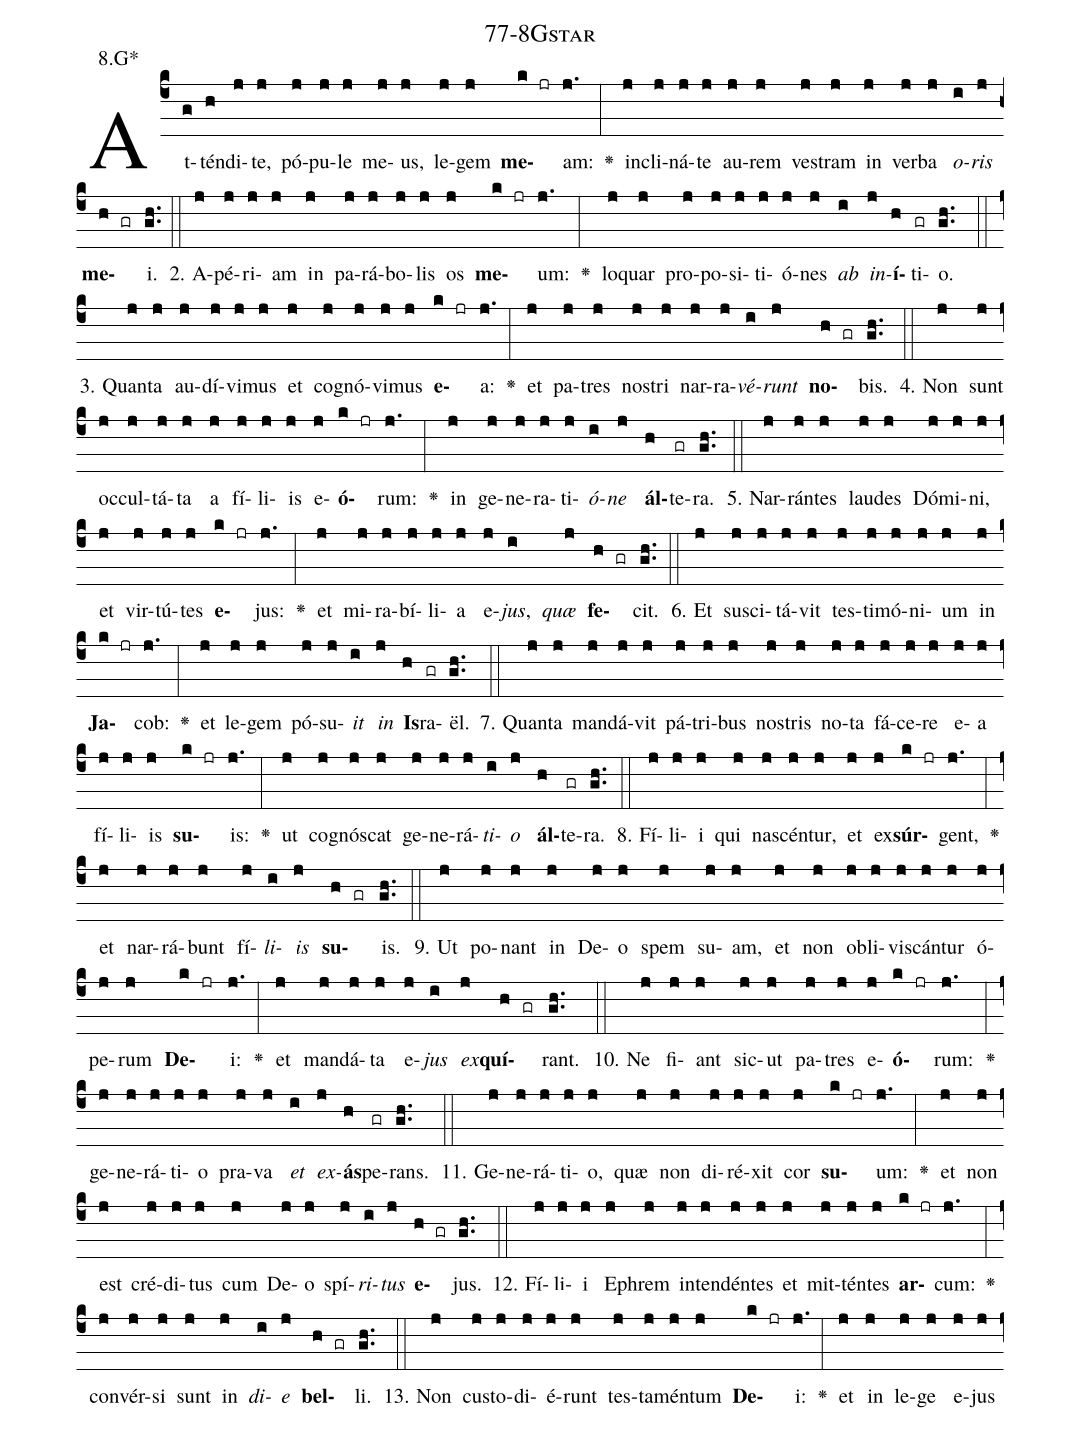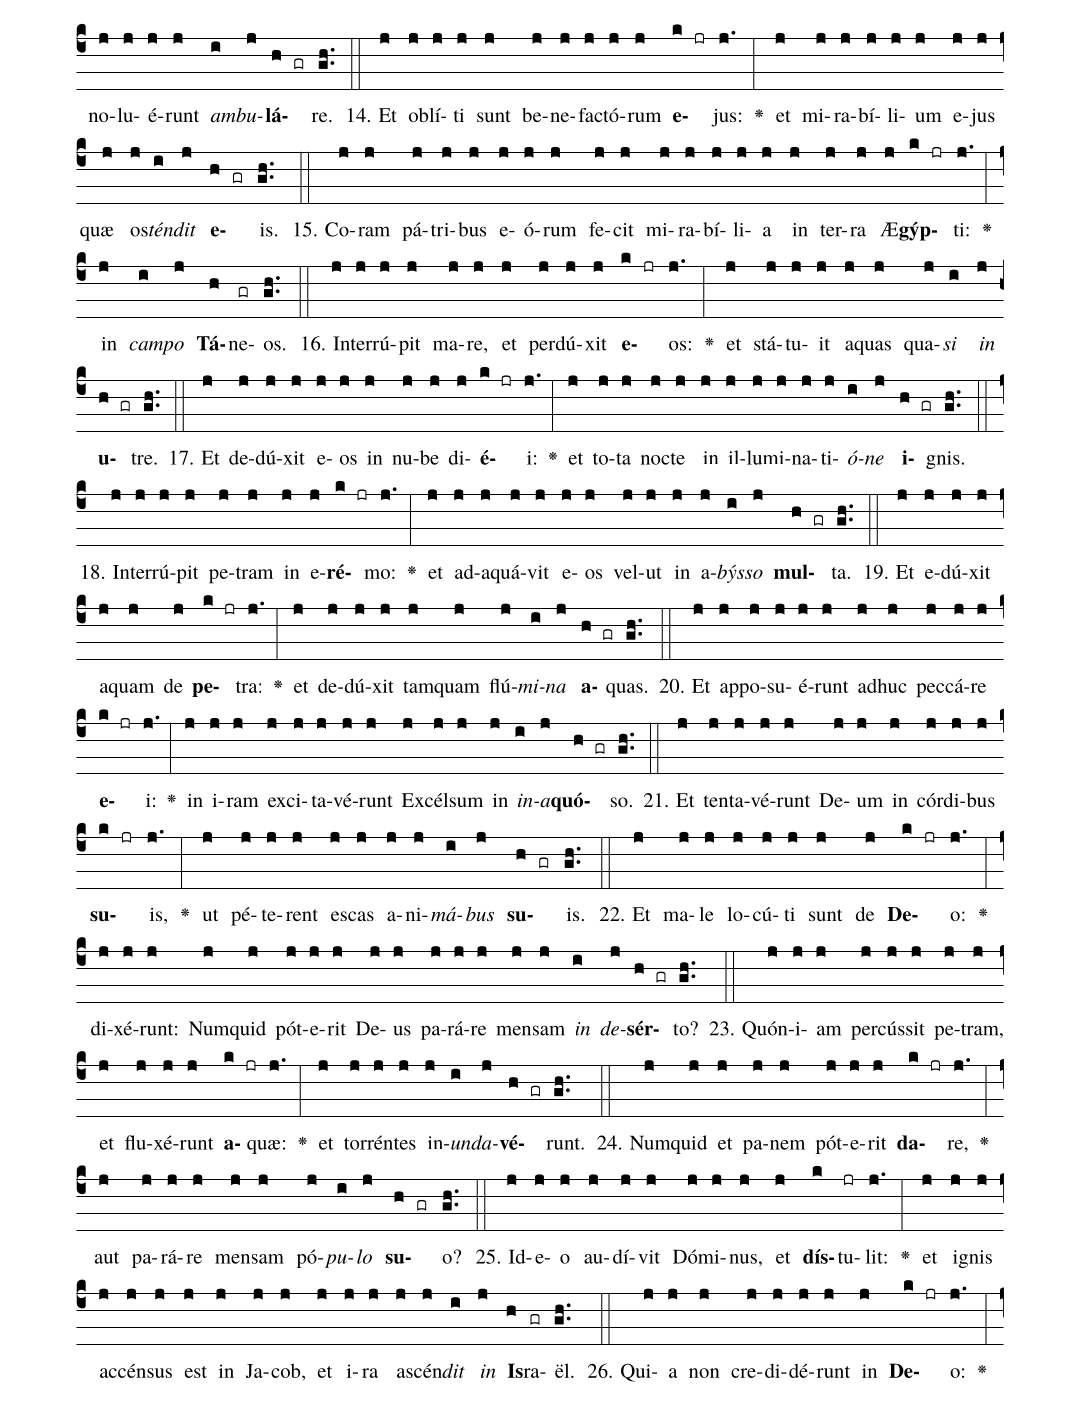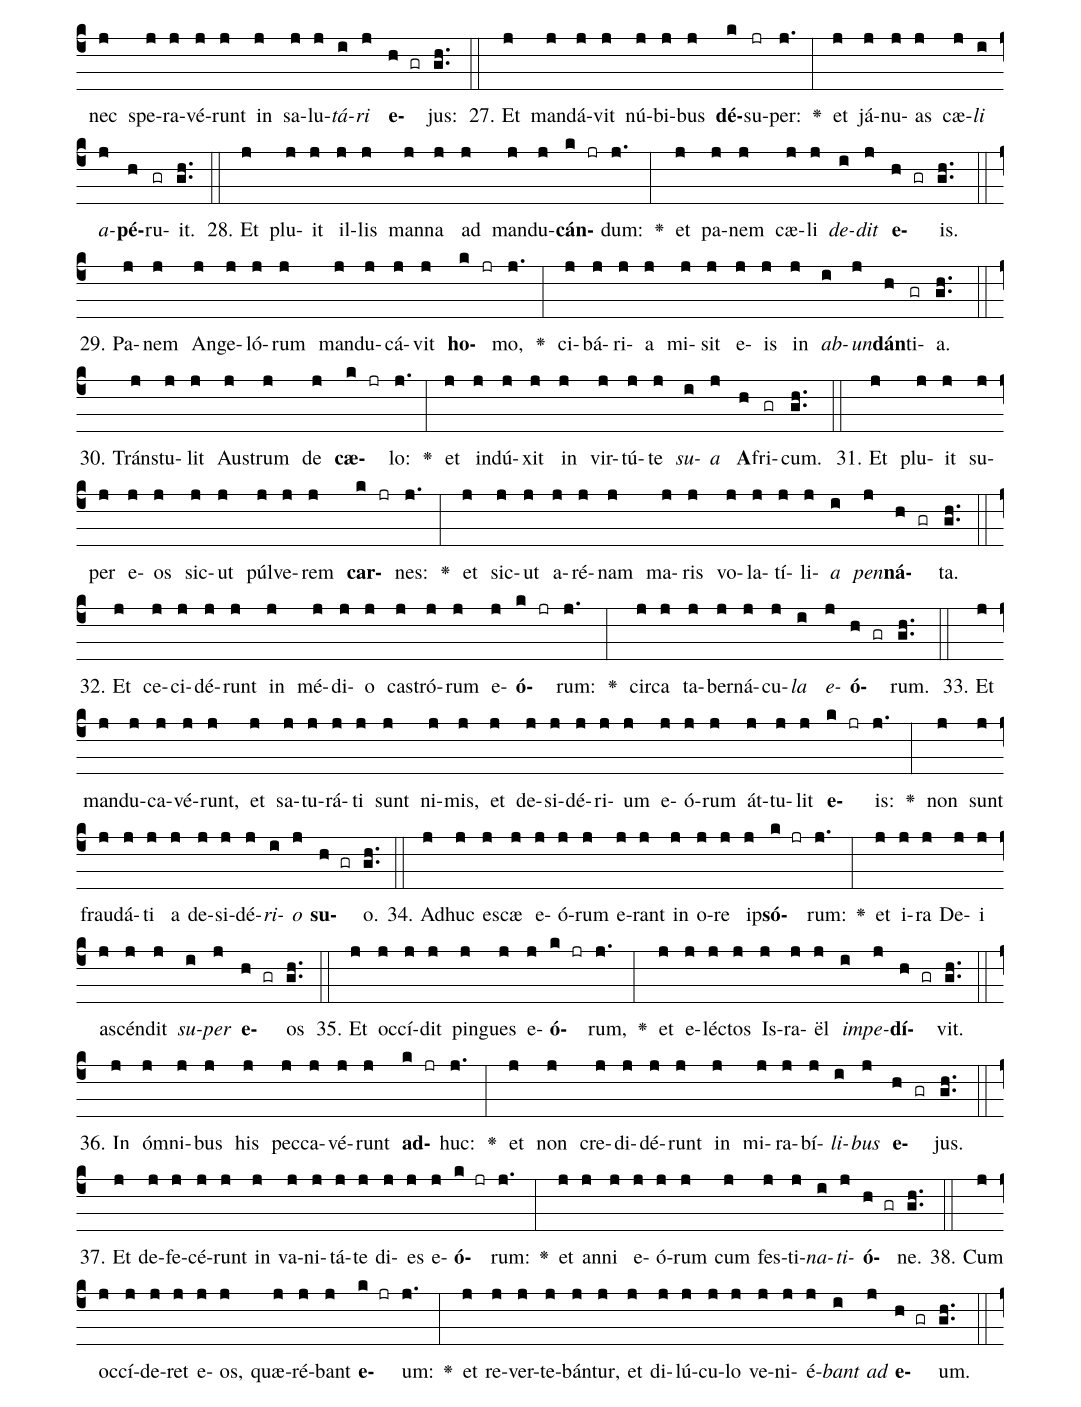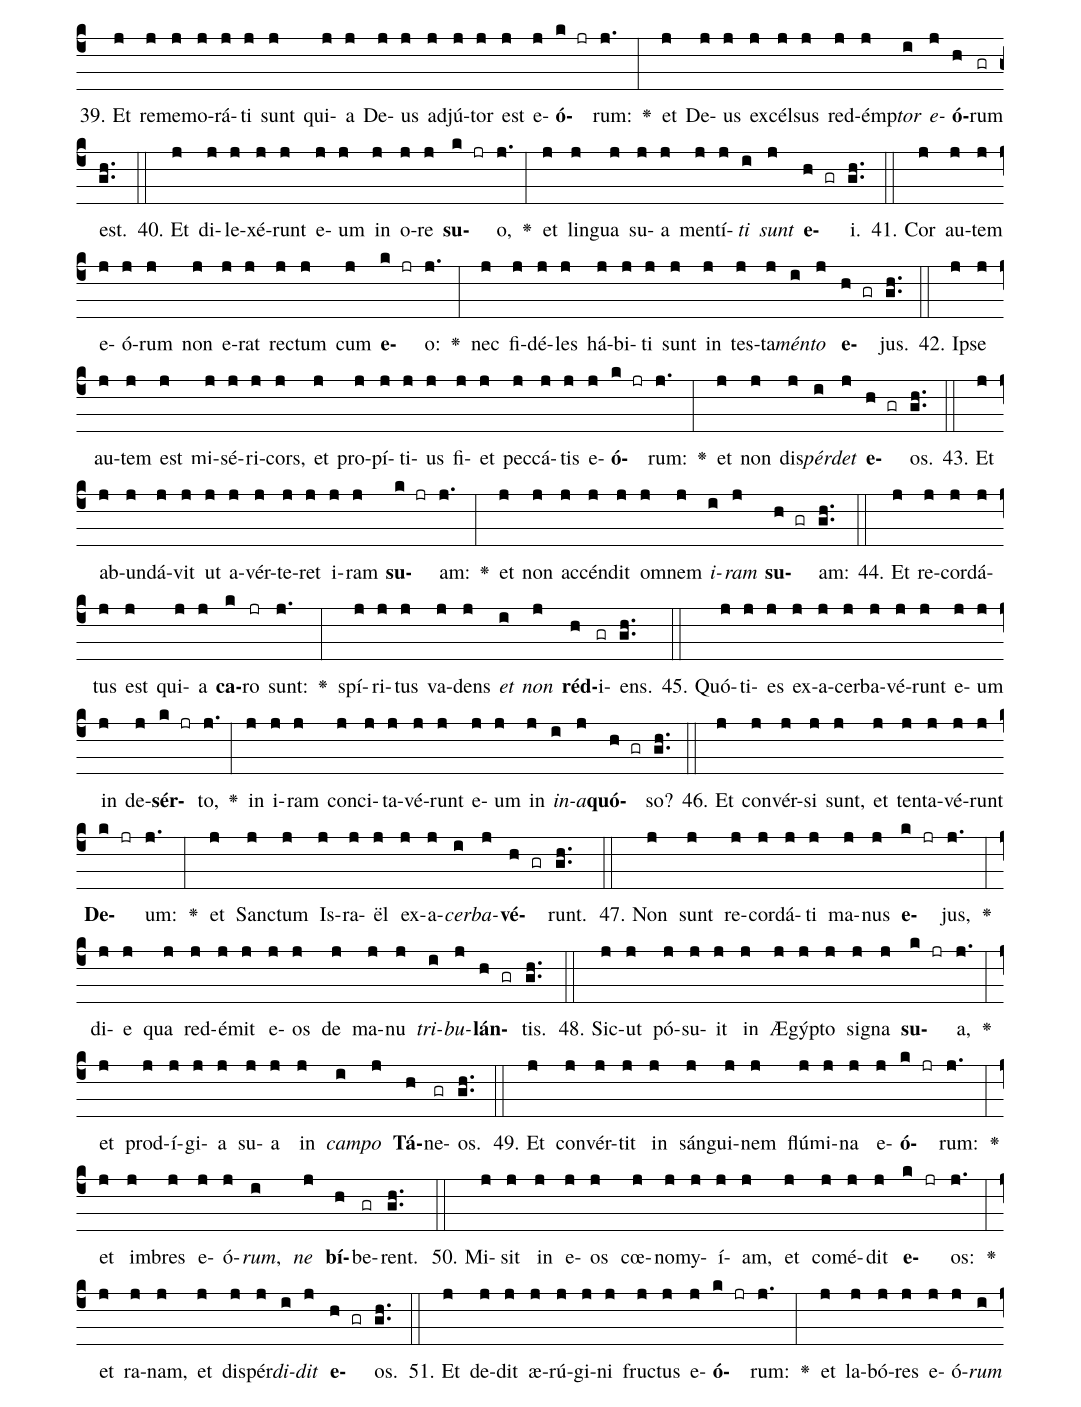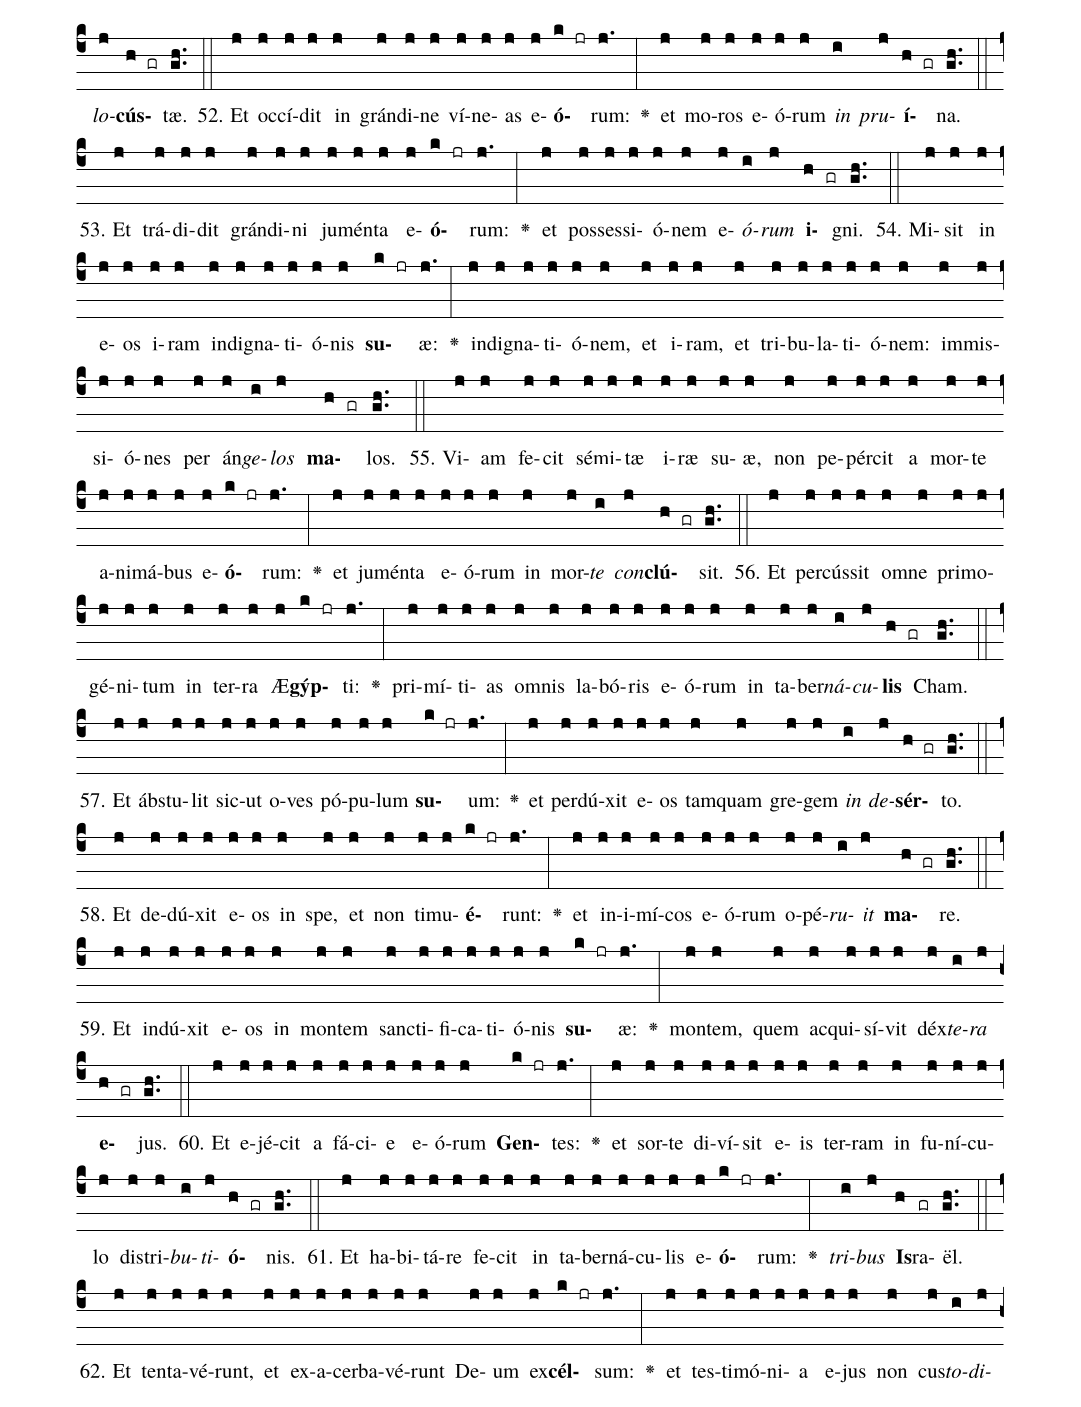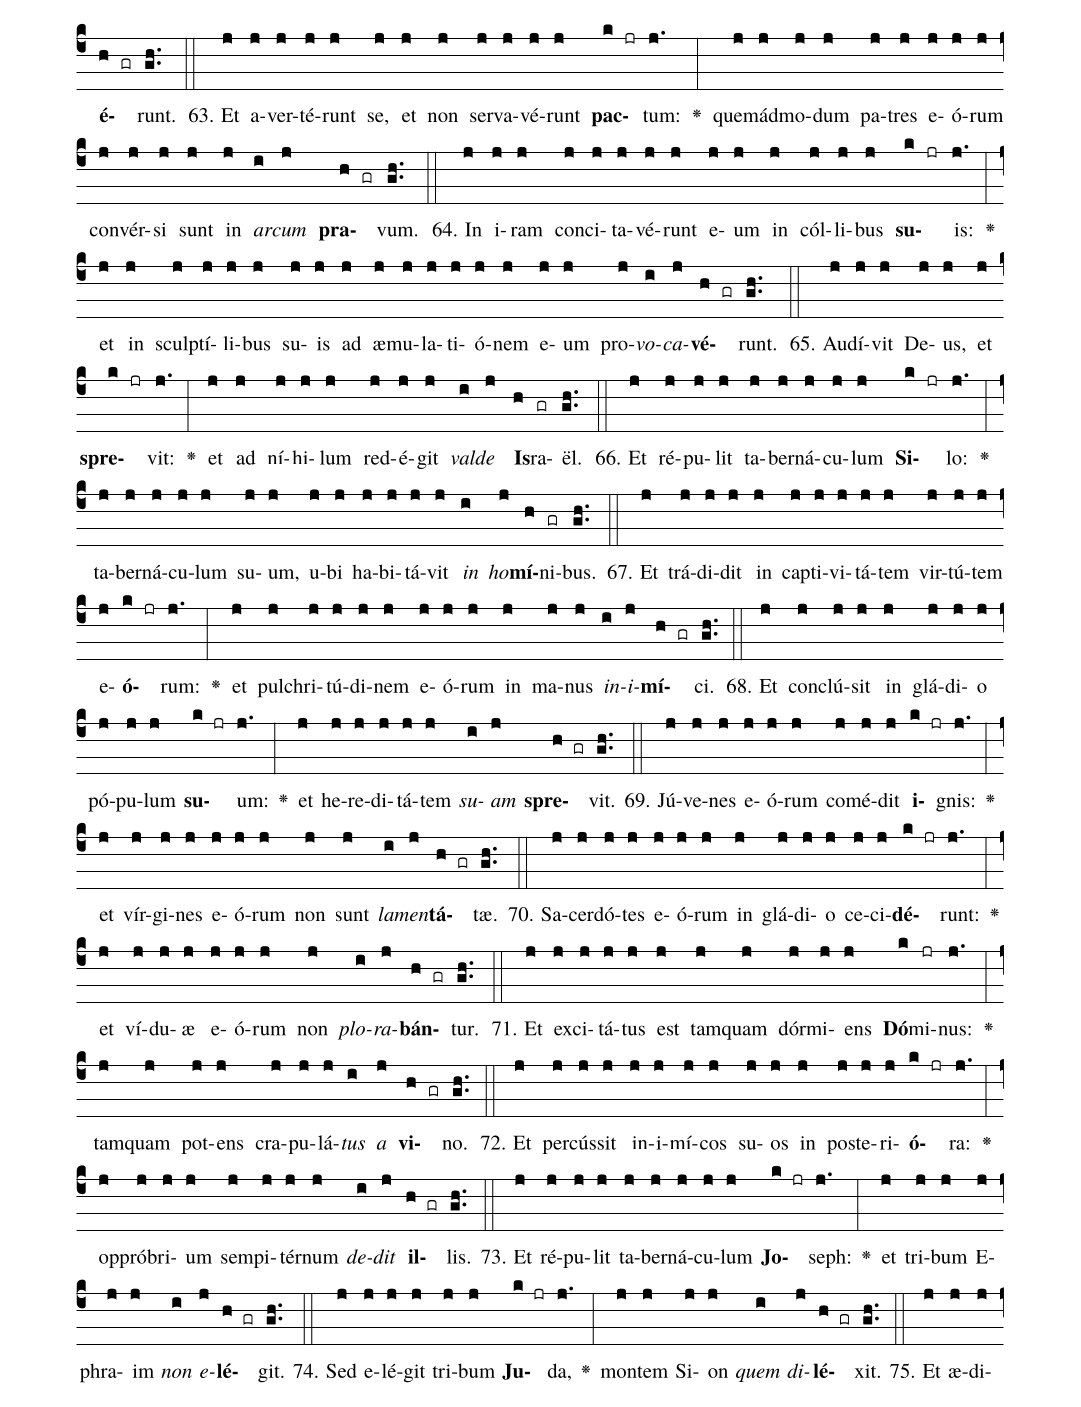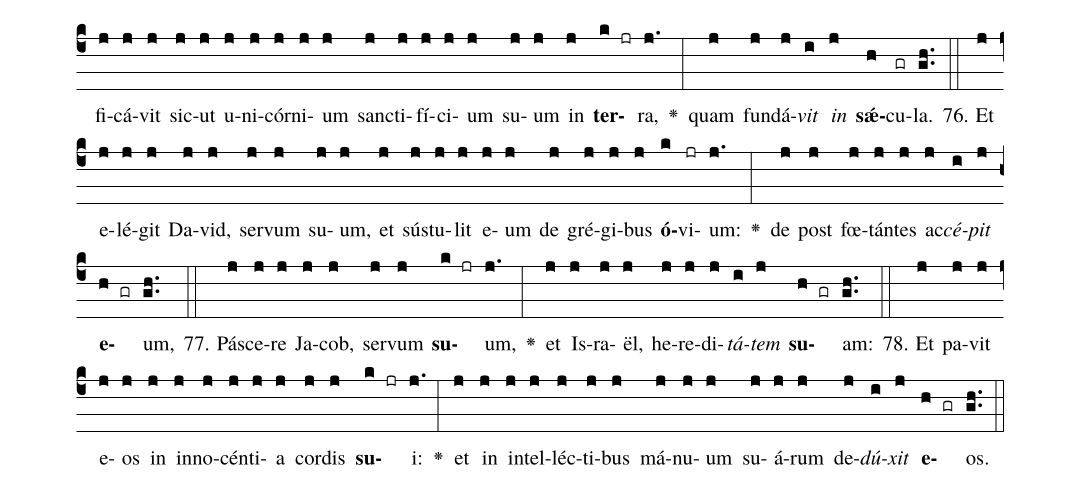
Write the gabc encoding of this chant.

name: 77-8Gstar;
annotation: 8.G*;
%%
(c4)At(g)tén(h)di(j)te,(j) pó(j)pu(j)le(j) me(j)us,(j) le(j)gem(j) <b>me</b>(k jr)am:(j.) <v>\greheightstar</v>(:) in(j)cli(j)ná(j)te(j) au(j)rem(j) ves(j)tram(j) in(j) ver(j)ba(j) <i>o</i>(i)<i>ris</i>(j) <b>me</b>(h gr)i.(gh..) (::)
2. A(j)pé(j)ri(j)am(j) in(j) pa(j)rá(j)bo(j)lis(j) os(j) <b>me</b>(k jr)um:(j.) <v>\greheightstar</v>(:) lo(j)quar(j) pro(j)po(j)si(j)ti(j)ó(j)nes(j) <i>ab</i>(i) <i>in</i>(j)<b>í</b>(h)ti(gr)o.(gh..) (::)
3. Quan(j)ta(j) au(j)dí(j)vi(j)mus(j) et(j) co(j)gnó(j)vi(j)mus(j) <b>e</b>(k jr)a:(j.) <v>\greheightstar</v>(:) et(j) pa(j)tres(j) nos(j)tri(j) nar(j)ra(j)<i>vé</i>(i)<i>runt</i>(j) <b>no</b>(h gr)bis.(gh..) (::)
4. Non(j) sunt(j) oc(j)cul(j)tá(j)ta(j) a(j) fí(j)li(j)is(j) e(j)<b>ó</b>(k jr)rum:(j.) <v>\greheightstar</v>(:) in(j) ge(j)ne(j)ra(j)ti(j)<i>ó</i>(i)<i>ne</i>(j) <b>ál</b>(h)te(gr)ra.(gh..) (::)
5. Nar(j)rán(j)tes(j) lau(j)des(j) Dó(j)mi(j)ni,(j) et(j) vir(j)tú(j)tes(j) <b>e</b>(k jr)jus:(j.) <v>\greheightstar</v>(:) et(j) mi(j)ra(j)bí(j)li(j)a(j) e(j)<i>jus</i>,(i) <i>quæ</i>(j) <b>fe</b>(h gr)cit.(gh..) (::)
6. Et(j) su(j)sci(j)tá(j)vit(j) tes(j)ti(j)mó(j)ni(j)um(j) in(j) <b>Ja</b>(k jr)cob:(j.) <v>\greheightstar</v>(:) et(j) le(j)gem(j) pó(j)su(j)<i>it</i>(i) <i>in</i>(j) <b>Is</b>(h)ra(gr)ël.(gh..) (::)
7. Quan(j)ta(j) man(j)dá(j)vit(j) pá(j)tri(j)bus(j) nos(j)tris(j) no(j)ta(j) fá(j)ce(j)re(j) e(j)a(j) fí(j)li(j)is(j) <b>su</b>(k jr)is:(j.) <v>\greheightstar</v>(:) ut(j) co(j)gnós(j)cat(j) ge(j)ne(j)rá(j)<i>ti</i>(i)<i>o</i>(j) <b>ál</b>(h)te(gr)ra.(gh..) (::)
8. Fí(j)li(j)i(j) qui(j) na(j)scén(j)tur,(j) et(j) ex(j)<b>súr</b>(k jr)gent,(j.) <v>\greheightstar</v>(:) et(j) nar(j)rá(j)bunt(j) fí(j)<i>li</i>(i)<i>is</i>(j) <b>su</b>(h gr)is.(gh..) (::)
9. Ut(j) po(j)nant(j) in(j) De(j)o(j) spem(j) su(j)am,(j) et(j) non(j) ob(j)li(j)vis(j)cán(j)tur(j) ó(j)pe(j)rum(j) <b>De</b>(k jr)i:(j.) <v>\greheightstar</v>(:) et(j) man(j)dá(j)ta(j) e(j)<i>jus</i>(i) <i>ex</i>(j)<b>quí</b>(h gr)rant.(gh..) (::)
10. Ne(j) fi(j)ant(j) sic(j)ut(j) pa(j)tres(j) e(j)<b>ó</b>(k jr)rum:(j.) <v>\greheightstar</v>(:) ge(j)ne(j)rá(j)ti(j)o(j) pra(j)va(j) <i>et</i>(i) <i>ex</i>(j)<b>ás</b>(h)pe(gr)rans.(gh..) (::)
11. Ge(j)ne(j)rá(j)ti(j)o,(j) quæ(j) non(j) di(j)ré(j)xit(j) cor(j) <b>su</b>(k jr)um:(j.) <v>\greheightstar</v>(:) et(j) non(j) est(j) cré(j)di(j)tus(j) cum(j) De(j)o(j) spí(j)<i>ri</i>(i)<i>tus</i>(j) <b>e</b>(h gr)jus.(gh..) (::)
12. Fí(j)li(j)i(j) E(j)phrem(j) in(j)ten(j)dén(j)tes(j) et(j) mit(j)tén(j)tes(j) <b>ar</b>(k jr)cum:(j.) <v>\greheightstar</v>(:) con(j)vér(j)si(j) sunt(j) in(j) <i>di</i>(i)<i>e</i>(j) <b>bel</b>(h gr)li.(gh..) (::)
13. Non(j) cus(j)to(j)di(j)é(j)runt(j) tes(j)ta(j)mén(j)tum(j) <b>De</b>(k jr)i:(j.) <v>\greheightstar</v>(:) et(j) in(j) le(j)ge(j) e(j)jus(j) no(j)lu(j)é(j)runt(j) <i>am</i>(i)<i>bu</i>(j)<b>lá</b>(h gr)re.(gh..) (::)
14. Et(j) ob(j)lí(j)ti(j) sunt(j) be(j)ne(j)fac(j)tó(j)rum(j) <b>e</b>(k jr)jus:(j.) <v>\greheightstar</v>(:) et(j) mi(j)ra(j)bí(j)li(j)um(j) e(j)jus(j) quæ(j) os(j)<i>tén</i>(i)<i>dit</i>(j) <b>e</b>(h gr)is.(gh..) (::)
15. Co(j)ram(j) pá(j)tri(j)bus(j) e(j)ó(j)rum(j) fe(j)cit(j) mi(j)ra(j)bí(j)li(j)a(j) in(j) ter(j)ra(j) Æ(j)<b>gýp</b>(k jr)ti:(j.) <v>\greheightstar</v>(:) in(j) <i>cam</i>(i)<i>po</i>(j) <b>Tá</b>(h)ne(gr)os.(gh..) (::)
16. In(j)ter(j)rú(j)pit(j) ma(j)re,(j) et(j) per(j)dú(j)xit(j) <b>e</b>(k jr)os:(j.) <v>\greheightstar</v>(:) et(j) stá(j)tu(j)it(j) a(j)quas(j) qua(j)<i>si</i>(i) <i>in</i>(j) <b>u</b>(h gr)tre.(gh..) (::)
17. Et(j) de(j)dú(j)xit(j) e(j)os(j) in(j) nu(j)be(j) di(j)<b>é</b>(k jr)i:(j.) <v>\greheightstar</v>(:) et(j) to(j)ta(j) noc(j)te(j) in(j) il(j)lu(j)mi(j)na(j)ti(j)<i>ó</i>(i)<i>ne</i>(j) <b>i</b>(h gr)gnis.(gh..) (::)
18. In(j)ter(j)rú(j)pit(j) pe(j)tram(j) in(j) e(j)<b>ré</b>(k jr)mo:(j.) <v>\greheightstar</v>(:) et(j) ad(j)a(j)quá(j)vit(j) e(j)os(j) vel(j)ut(j) in(j) a(j)<i>býs</i>(i)<i>so</i>(j) <b>mul</b>(h gr)ta.(gh..) (::)
19. Et(j) e(j)dú(j)xit(j) a(j)quam(j) de(j) <b>pe</b>(k jr)tra:(j.) <v>\greheightstar</v>(:) et(j) de(j)dú(j)xit(j) tam(j)quam(j) flú(j)<i>mi</i>(i)<i>na</i>(j) <b>a</b>(h gr)quas.(gh..) (::)
20. Et(j) ap(j)po(j)su(j)é(j)runt(j) ad(j)huc(j) pec(j)cá(j)re(j) <b>e</b>(k jr)i:(j.) <v>\greheightstar</v>(:) in(j) i(j)ram(j) ex(j)ci(j)ta(j)vé(j)runt(j) Ex(j)cél(j)sum(j) in(j) <i>in</i>(i)<i>a</i>(j)<b>quó</b>(h gr)so.(gh..) (::)
21. Et(j) ten(j)ta(j)vé(j)runt(j) De(j)um(j) in(j) cór(j)di(j)bus(j) <b>su</b>(k jr)is,(j.) <v>\greheightstar</v>(:) ut(j) pé(j)te(j)rent(j) es(j)cas(j) a(j)ni(j)<i>má</i>(i)<i>bus</i>(j) <b>su</b>(h gr)is.(gh..) (::)
22. Et(j) ma(j)le(j) lo(j)cú(j)ti(j) sunt(j) de(j) <b>De</b>(k jr)o:(j.) <v>\greheightstar</v>(:) di(j)xé(j)runt:(j) Num(j)quid(j) pót(j)e(j)rit(j) De(j)us(j) pa(j)rá(j)re(j) men(j)sam(j) <i>in</i>(i) <i>de</i>(j)<b>sér</b>(h gr)to?(gh..) (::)
23. Quón(j)i(j)am(j) per(j)cús(j)sit(j) pe(j)tram,(j) et(j) flu(j)xé(j)runt(j) <b>a</b>(k jr)quæ:(j.) <v>\greheightstar</v>(:) et(j) tor(j)rén(j)tes(j) in(j)<i>un</i>(i)<i>da</i>(j)<b>vé</b>(h gr)runt.(gh..) (::)
24. Num(j)quid(j) et(j) pa(j)nem(j) pót(j)e(j)rit(j) <b>da</b>(k jr)re,(j.) <v>\greheightstar</v>(:) aut(j) pa(j)rá(j)re(j) men(j)sam(j) pó(j)<i>pu</i>(i)<i>lo</i>(j) <b>su</b>(h gr)o?(gh..) (::)
25. Id(j)e(j)o(j) au(j)dí(j)vit(j) Dó(j)mi(j)nus,(j) et(j) <b>dís</b>(k)tu(jr)lit:(j.) <v>\greheightstar</v>(:) et(j) i(j)gnis(j) ac(j)cén(j)sus(j) est(j) in(j) Ja(j)cob,(j) et(j) i(j)ra(j) a(j)scén(j)<i>dit</i>(i) <i>in</i>(j) <b>Is</b>(h)ra(gr)ël.(gh..) (::)
26. Qui(j)a(j) non(j) cre(j)di(j)dé(j)runt(j) in(j) <b>De</b>(k jr)o:(j.) <v>\greheightstar</v>(:) nec(j) spe(j)ra(j)vé(j)runt(j) in(j) sa(j)lu(j)<i>tá</i>(i)<i>ri</i>(j) <b>e</b>(h gr)jus:(gh..) (::)
27. Et(j) man(j)dá(j)vit(j) nú(j)bi(j)bus(j) <b>dé</b>(k)su(jr)per:(j.) <v>\greheightstar</v>(:) et(j) já(j)nu(j)as(j) cæ(j)<i>li</i>(i) <i>a</i>(j)<b>pé</b>(h)ru(gr)it.(gh..) (::)
28. Et(j) plu(j)it(j) il(j)lis(j) man(j)na(j) ad(j) man(j)du(j)<b>cán</b>(k jr)dum:(j.) <v>\greheightstar</v>(:) et(j) pa(j)nem(j) cæ(j)li(j) <i>de</i>(i)<i>dit</i>(j) <b>e</b>(h gr)is.(gh..) (::)
29. Pa(j)nem(j) An(j)ge(j)ló(j)rum(j) man(j)du(j)cá(j)vit(j) <b>ho</b>(k jr)mo,(j.) <v>\greheightstar</v>(:) ci(j)bá(j)ri(j)a(j) mi(j)sit(j) e(j)is(j) in(j) <i>ab</i>(i)<i>un</i>(j)<b>dán</b>(h)ti(gr)a.(gh..) (::)
30. Tráns(j)tu(j)lit(j) Aus(j)trum(j) de(j) <b>cæ</b>(k jr)lo:(j.) <v>\greheightstar</v>(:) et(j) in(j)dú(j)xit(j) in(j) vir(j)tú(j)te(j) <i>su</i>(i)<i>a</i>(j) <b>A</b>(h)fri(gr)cum.(gh..) (::)
31. Et(j) plu(j)it(j) su(j)per(j) e(j)os(j) sic(j)ut(j) púl(j)ve(j)rem(j) <b>car</b>(k jr)nes:(j.) <v>\greheightstar</v>(:) et(j) sic(j)ut(j) a(j)ré(j)nam(j) ma(j)ris(j) vo(j)la(j)tí(j)li(j)<i>a</i>(i) <i>pen</i>(j)<b>ná</b>(h gr)ta.(gh..) (::)
32. Et(j) ce(j)ci(j)dé(j)runt(j) in(j) mé(j)di(j)o(j) cas(j)tró(j)rum(j) e(j)<b>ó</b>(k jr)rum:(j.) <v>\greheightstar</v>(:) cir(j)ca(j) ta(j)ber(j)ná(j)cu(j)<i>la</i>(i) <i>e</i>(j)<b>ó</b>(h gr)rum.(gh..) (::)
33. Et(j) man(j)du(j)ca(j)vé(j)runt,(j) et(j) sa(j)tu(j)rá(j)ti(j) sunt(j) ni(j)mis,(j) et(j) de(j)si(j)dé(j)ri(j)um(j) e(j)ó(j)rum(j) át(j)tu(j)lit(j) <b>e</b>(k jr)is:(j.) <v>\greheightstar</v>(:) non(j) sunt(j) frau(j)dá(j)ti(j) a(j) de(j)si(j)dé(j)<i>ri</i>(i)<i>o</i>(j) <b>su</b>(h gr)o.(gh..) (::)
34. Ad(j)huc(j) e(j)scæ(j) e(j)ó(j)rum(j) e(j)rant(j) in(j) o(j)re(j) ip(j)<b>só</b>(k jr)rum:(j.) <v>\greheightstar</v>(:) et(j) i(j)ra(j) De(j)i(j) a(j)scén(j)dit(j) <i>su</i>(i)<i>per</i>(j) <b>e</b>(h gr)os(gh..) (::)
35. Et(j) oc(j)cí(j)dit(j) pin(j)gues(j) e(j)<b>ó</b>(k jr)rum,(j.) <v>\greheightstar</v>(:) et(j) e(j)léc(j)tos(j) Is(j)ra(j)ël(j) <i>im</i>(i)<i>pe</i>(j)<b>dí</b>(h gr)vit.(gh..) (::)
36. In(j) óm(j)ni(j)bus(j) his(j) pec(j)ca(j)vé(j)runt(j) <b>ad</b>(k jr)huc:(j.) <v>\greheightstar</v>(:) et(j) non(j) cre(j)di(j)dé(j)runt(j) in(j) mi(j)ra(j)bí(j)<i>li</i>(i)<i>bus</i>(j) <b>e</b>(h gr)jus.(gh..) (::)
37. Et(j) de(j)fe(j)cé(j)runt(j) in(j) va(j)ni(j)tá(j)te(j) di(j)es(j) e(j)<b>ó</b>(k jr)rum:(j.) <v>\greheightstar</v>(:) et(j) an(j)ni(j) e(j)ó(j)rum(j) cum(j) fes(j)ti(j)<i>na</i>(i)<i>ti</i>(j)<b>ó</b>(h gr)ne.(gh..) (::)
38. Cum(j) oc(j)cí(j)de(j)ret(j) e(j)os,(j) quæ(j)ré(j)bant(j) <b>e</b>(k jr)um:(j.) <v>\greheightstar</v>(:) et(j) re(j)ver(j)te(j)bán(j)tur,(j) et(j) di(j)lú(j)cu(j)lo(j) ve(j)ni(j)é(j)<i>bant</i>(i) <i>ad</i>(j) <b>e</b>(h gr)um.(gh..) (::)
39. Et(j) re(j)me(j)mo(j)rá(j)ti(j) sunt(j) qui(j)a(j) De(j)us(j) ad(j)jú(j)tor(j) est(j) e(j)<b>ó</b>(k jr)rum:(j.) <v>\greheightstar</v>(:) et(j) De(j)us(j) ex(j)cél(j)sus(j) red(j)émp(j)<i>tor</i>(i) <i>e</i>(j)<b>ó</b>(h)rum(gr) est.(gh..) (::)
40. Et(j) di(j)le(j)xé(j)runt(j) e(j)um(j) in(j) o(j)re(j) <b>su</b>(k jr)o,(j.) <v>\greheightstar</v>(:) et(j) lin(j)gua(j) su(j)a(j) men(j)tí(j)<i>ti</i>(i) <i>sunt</i>(j) <b>e</b>(h gr)i.(gh..) (::)
41. Cor(j) au(j)tem(j) e(j)ó(j)rum(j) non(j) e(j)rat(j) rec(j)tum(j) cum(j) <b>e</b>(k jr)o:(j.) <v>\greheightstar</v>(:) nec(j) fi(j)dé(j)les(j) há(j)bi(j)ti(j) sunt(j) in(j) tes(j)ta(j)<i>mén</i>(i)<i>to</i>(j) <b>e</b>(h gr)jus.(gh..) (::)
42. Ip(j)se(j) au(j)tem(j) est(j) mi(j)sé(j)ri(j)cors,(j) et(j) pro(j)pí(j)ti(j)us(j) fi(j)et(j) pec(j)cá(j)tis(j) e(j)<b>ó</b>(k jr)rum:(j.) <v>\greheightstar</v>(:) et(j) non(j) dis(j)<i>pér</i>(i)<i>det</i>(j) <b>e</b>(h gr)os.(gh..) (::)
43. Et(j) ab(j)un(j)dá(j)vit(j) ut(j) a(j)vér(j)te(j)ret(j) i(j)ram(j) <b>su</b>(k jr)am:(j.) <v>\greheightstar</v>(:) et(j) non(j) ac(j)cén(j)dit(j) om(j)nem(j) <i>i</i>(i)<i>ram</i>(j) <b>su</b>(h gr)am:(gh..) (::)
44. Et(j) re(j)cor(j)dá(j)tus(j) est(j) qui(j)a(j) <b>ca</b>(k)ro(jr) sunt:(j.) <v>\greheightstar</v>(:) spí(j)ri(j)tus(j) va(j)dens(j) <i>et</i>(i) <i>non</i>(j) <b>réd</b>(h)i(gr)ens.(gh..) (::)
45. Quó(j)ti(j)es(j) ex(j)a(j)cer(j)ba(j)vé(j)runt(j) e(j)um(j) in(j) de(j)<b>sér</b>(k jr)to,(j.) <v>\greheightstar</v>(:) in(j) i(j)ram(j) con(j)ci(j)ta(j)vé(j)runt(j) e(j)um(j) in(j) <i>in</i>(i)<i>a</i>(j)<b>quó</b>(h gr)so?(gh..) (::)
46. Et(j) con(j)vér(j)si(j) sunt,(j) et(j) ten(j)ta(j)vé(j)runt(j) <b>De</b>(k jr)um:(j.) <v>\greheightstar</v>(:) et(j) Sanc(j)tum(j) Is(j)ra(j)ël(j) ex(j)a(j)<i>cer</i>(i)<i>ba</i>(j)<b>vé</b>(h gr)runt.(gh..) (::)
47. Non(j) sunt(j) re(j)cor(j)dá(j)ti(j) ma(j)nus(j) <b>e</b>(k jr)jus,(j.) <v>\greheightstar</v>(:) di(j)e(j) qua(j) red(j)é(j)mit(j) e(j)os(j) de(j) ma(j)nu(j) <i>tri</i>(i)<i>bu</i>(j)<b>lán</b>(h gr)tis.(gh..) (::)
48. Sic(j)ut(j) pó(j)su(j)it(j) in(j) Æ(j)gýp(j)to(j) si(j)gna(j) <b>su</b>(k jr)a,(j.) <v>\greheightstar</v>(:) et(j) prod(j)í(j)gi(j)a(j) su(j)a(j) in(j) <i>cam</i>(i)<i>po</i>(j) <b>Tá</b>(h)ne(gr)os.(gh..) (::)
49. Et(j) con(j)vér(j)tit(j) in(j) sán(j)gui(j)nem(j) flú(j)mi(j)na(j) e(j)<b>ó</b>(k jr)rum:(j.) <v>\greheightstar</v>(:) et(j) im(j)bres(j) e(j)ó(j)<i>rum</i>,(i) <i>ne</i>(j) <b>bí</b>(h)be(gr)rent.(gh..) (::)
50. Mi(j)sit(j) in(j) e(j)os(j) cœ(j)no(j)my(j)í(j)am,(j) et(j) com(j)é(j)dit(j) <b>e</b>(k jr)os:(j.) <v>\greheightstar</v>(:) et(j) ra(j)nam,(j) et(j) dis(j)pér(j)<i>di</i>(i)<i>dit</i>(j) <b>e</b>(h gr)os.(gh..) (::)
51. Et(j) de(j)dit(j) æ(j)rú(j)gi(j)ni(j) fruc(j)tus(j) e(j)<b>ó</b>(k jr)rum:(j.) <v>\greheightstar</v>(:) et(j) la(j)bó(j)res(j) e(j)ó(j)<i>rum</i>(i) <i>lo</i>(j)<b>cús</b>(h gr)tæ.(gh..) (::)
52. Et(j) oc(j)cí(j)dit(j) in(j) grán(j)di(j)ne(j) ví(j)ne(j)as(j) e(j)<b>ó</b>(k jr)rum:(j.) <v>\greheightstar</v>(:) et(j) mo(j)ros(j) e(j)ó(j)rum(j) <i>in</i>(i) <i>pru</i>(j)<b>í</b>(h gr)na.(gh..) (::)
53. Et(j) trá(j)di(j)dit(j) grán(j)di(j)ni(j) ju(j)mén(j)ta(j) e(j)<b>ó</b>(k jr)rum:(j.) <v>\greheightstar</v>(:) et(j) pos(j)ses(j)si(j)ó(j)nem(j) e(j)<i>ó</i>(i)<i>rum</i>(j) <b>i</b>(h gr)gni.(gh..) (::)
54. Mi(j)sit(j) in(j) e(j)os(j) i(j)ram(j) in(j)di(j)gna(j)ti(j)ó(j)nis(j) <b>su</b>(k jr)æ:(j.) <v>\greheightstar</v>(:) in(j)di(j)gna(j)ti(j)ó(j)nem,(j) et(j) i(j)ram,(j) et(j) tri(j)bu(j)la(j)ti(j)ó(j)nem:(j) im(j)mis(j)si(j)ó(j)nes(j) per(j) án(j)<i>ge</i>(i)<i>los</i>(j) <b>ma</b>(h gr)los.(gh..) (::)
55. Vi(j)am(j) fe(j)cit(j) sé(j)mi(j)tæ(j) i(j)ræ(j) su(j)æ,(j) non(j) pe(j)pér(j)cit(j) a(j) mor(j)te(j) a(j)ni(j)má(j)bus(j) e(j)<b>ó</b>(k jr)rum:(j.) <v>\greheightstar</v>(:) et(j) ju(j)mén(j)ta(j) e(j)ó(j)rum(j) in(j) mor(j)<i>te</i>(i) <i>con</i>(j)<b>clú</b>(h gr)sit.(gh..) (::)
56. Et(j) per(j)cús(j)sit(j) om(j)ne(j) pri(j)mo(j)gé(j)ni(j)tum(j) in(j) ter(j)ra(j) Æ(j)<b>gýp</b>(k jr)ti:(j.) <v>\greheightstar</v>(:) pri(j)mí(j)ti(j)as(j) om(j)nis(j) la(j)bó(j)ris(j) e(j)ó(j)rum(j) in(j) ta(j)ber(j)<i>ná</i>(i)<i>cu</i>(j)<b>lis</b>(h gr) Cham.(gh..) (::)
57. Et(j) ábs(j)tu(j)lit(j) sic(j)ut(j) o(j)ves(j) pó(j)pu(j)lum(j) <b>su</b>(k jr)um:(j.) <v>\greheightstar</v>(:) et(j) per(j)dú(j)xit(j) e(j)os(j) tam(j)quam(j) gre(j)gem(j) <i>in</i>(i) <i>de</i>(j)<b>sér</b>(h gr)to.(gh..) (::)
58. Et(j) de(j)dú(j)xit(j) e(j)os(j) in(j) spe,(j) et(j) non(j) ti(j)mu(j)<b>é</b>(k jr)runt:(j.) <v>\greheightstar</v>(:) et(j) in(j)i(j)mí(j)cos(j) e(j)ó(j)rum(j) o(j)pé(j)<i>ru</i>(i)<i>it</i>(j) <b>ma</b>(h gr)re.(gh..) (::)
59. Et(j) in(j)dú(j)xit(j) e(j)os(j) in(j) mon(j)tem(j) sanc(j)ti(j)fi(j)ca(j)ti(j)ó(j)nis(j) <b>su</b>(k jr)æ:(j.) <v>\greheightstar</v>(:) mon(j)tem,(j) quem(j) ac(j)qui(j)sí(j)vit(j) déx(j)<i>te</i>(i)<i>ra</i>(j) <b>e</b>(h gr)jus.(gh..) (::)
60. Et(j) e(j)jé(j)cit(j) a(j) fá(j)ci(j)e(j) e(j)ó(j)rum(j) <b>Gen</b>(k jr)tes:(j.) <v>\greheightstar</v>(:) et(j) sor(j)te(j) di(j)ví(j)sit(j) e(j)is(j) ter(j)ram(j) in(j) fu(j)ní(j)cu(j)lo(j) dis(j)tri(j)<i>bu</i>(i)<i>ti</i>(j)<b>ó</b>(h gr)nis.(gh..) (::)
61. Et(j) ha(j)bi(j)tá(j)re(j) fe(j)cit(j) in(j) ta(j)ber(j)ná(j)cu(j)lis(j) e(j)<b>ó</b>(k jr)rum:(j.) <v>\greheightstar</v>(:) <i>tri</i>(i)<i>bus</i>(j) <b>Is</b>(h)ra(gr)ël.(gh..) (::)
62. Et(j) ten(j)ta(j)vé(j)runt,(j) et(j) ex(j)a(j)cer(j)ba(j)vé(j)runt(j) De(j)um(j) ex(j)<b>cél</b>(k jr)sum:(j.) <v>\greheightstar</v>(:) et(j) tes(j)ti(j)mó(j)ni(j)a(j) e(j)jus(j) non(j) cus(j)<i>to</i>(i)<i>di</i>(j)<b>é</b>(h gr)runt.(gh..) (::)
63. Et(j) a(j)ver(j)té(j)runt(j) se,(j) et(j) non(j) ser(j)va(j)vé(j)runt(j) <b>pac</b>(k jr)tum:(j.) <v>\greheightstar</v>(:) quem(j)ád(j)mo(j)dum(j) pa(j)tres(j) e(j)ó(j)rum(j) con(j)vér(j)si(j) sunt(j) in(j) <i>ar</i>(i)<i>cum</i>(j) <b>pra</b>(h gr)vum.(gh..) (::)
64. In(j) i(j)ram(j) con(j)ci(j)ta(j)vé(j)runt(j) e(j)um(j) in(j) cól(j)li(j)bus(j) <b>su</b>(k jr)is:(j.) <v>\greheightstar</v>(:) et(j) in(j) sculp(j)tí(j)li(j)bus(j) su(j)is(j) ad(j) æ(j)mu(j)la(j)ti(j)ó(j)nem(j) e(j)um(j) pro(j)<i>vo</i>(i)<i>ca</i>(j)<b>vé</b>(h gr)runt.(gh..) (::)
65. Au(j)dí(j)vit(j) De(j)us,(j) et(j) <b>spre</b>(k jr)vit:(j.) <v>\greheightstar</v>(:) et(j) ad(j) ní(j)hi(j)lum(j) red(j)é(j)git(j) <i>val</i>(i)<i>de</i>(j) <b>Is</b>(h)ra(gr)ël.(gh..) (::)
66. Et(j) ré(j)pu(j)lit(j) ta(j)ber(j)ná(j)cu(j)lum(j) <b>Si</b>(k jr)lo:(j.) <v>\greheightstar</v>(:) ta(j)ber(j)ná(j)cu(j)lum(j) su(j)um,(j) u(j)bi(j) ha(j)bi(j)tá(j)vit(j) <i>in</i>(i) <i>ho</i>(j)<b>mí</b>(h)ni(gr)bus.(gh..) (::)
67. Et(j) trá(j)di(j)dit(j) in(j) cap(j)ti(j)vi(j)tá(j)tem(j) vir(j)tú(j)tem(j) e(j)<b>ó</b>(k jr)rum:(j.) <v>\greheightstar</v>(:) et(j) pul(j)chri(j)tú(j)di(j)nem(j) e(j)ó(j)rum(j) in(j) ma(j)nus(j) <i>in</i>(i)<i>i</i>(j)<b>mí</b>(h gr)ci.(gh..) (::)
68. Et(j) con(j)clú(j)sit(j) in(j) glá(j)di(j)o(j) pó(j)pu(j)lum(j) <b>su</b>(k jr)um:(j.) <v>\greheightstar</v>(:) et(j) he(j)re(j)di(j)tá(j)tem(j) <i>su</i>(i)<i>am</i>(j) <b>spre</b>(h gr)vit.(gh..) (::)
69. Jú(j)ve(j)nes(j) e(j)ó(j)rum(j) com(j)é(j)dit(j) <b>i</b>(k jr)gnis:(j.) <v>\greheightstar</v>(:) et(j) vír(j)gi(j)nes(j) e(j)ó(j)rum(j) non(j) sunt(j) <i>la</i>(i)<i>men</i>(j)<b>tá</b>(h gr)tæ.(gh..) (::)
70. Sa(j)cer(j)dó(j)tes(j) e(j)ó(j)rum(j) in(j) glá(j)di(j)o(j) ce(j)ci(j)<b>dé</b>(k jr)runt:(j.) <v>\greheightstar</v>(:) et(j) ví(j)du(j)æ(j) e(j)ó(j)rum(j) non(j) <i>plo</i>(i)<i>ra</i>(j)<b>bán</b>(h gr)tur.(gh..) (::)
71. Et(j) ex(j)ci(j)tá(j)tus(j) est(j) tam(j)quam(j) dór(j)mi(j)ens(j) <b>Dó</b>(k)mi(jr)nus:(j.) <v>\greheightstar</v>(:) tam(j)quam(j) pot(j)ens(j) cra(j)pu(j)lá(j)<i>tus</i>(i) <i>a</i>(j) <b>vi</b>(h gr)no.(gh..) (::)
72. Et(j) per(j)cús(j)sit(j) in(j)i(j)mí(j)cos(j) su(j)os(j) in(j) post(j)e(j)ri(j)<b>ó</b>(k jr)ra:(j.) <v>\greheightstar</v>(:) op(j)pró(j)bri(j)um(j) sem(j)pi(j)tér(j)num(j) <i>de</i>(i)<i>dit</i>(j) <b>il</b>(h gr)lis.(gh..) (::)
73. Et(j) ré(j)pu(j)lit(j) ta(j)ber(j)ná(j)cu(j)lum(j) <b>Jo</b>(k jr)seph:(j.) <v>\greheightstar</v>(:) et(j) tri(j)bum(j) E(j)phra(j)im(j) <i>non</i>(i) <i>e</i>(j)<b>lé</b>(h gr)git.(gh..) (::)
74. Sed(j) e(j)lé(j)git(j) tri(j)bum(j) <b>Ju</b>(k jr)da,(j.) <v>\greheightstar</v>(:) mon(j)tem(j) Si(j)on(j) <i>quem</i>(i) <i>di</i>(j)<b>lé</b>(h gr)xit.(gh..) (::)
75. Et(j) æ(j)di(j)fi(j)cá(j)vit(j) sic(j)ut(j) u(j)ni(j)cór(j)ni(j)um(j) sanc(j)ti(j)fí(j)ci(j)um(j) su(j)um(j) in(j) <b>ter</b>(k jr)ra,(j.) <v>\greheightstar</v>(:) quam(j) fun(j)dá(j)<i>vit</i>(i) <i>in</i>(j) <b>sǽ</b>(h)cu(gr)la.(gh..) (::)
76. Et(j) e(j)lé(j)git(j) Da(j)vid,(j) ser(j)vum(j) su(j)um,(j) et(j) sús(j)tu(j)lit(j) e(j)um(j) de(j) gré(j)gi(j)bus(j) <b>ó</b>(k)vi(jr)um:(j.) <v>\greheightstar</v>(:) de(j) post(j) fœ(j)tán(j)tes(j) ac(j)<i>cé</i>(i)<i>pit</i>(j) <b>e</b>(h gr)um,(gh..) (::)
77. Pá(j)sce(j)re(j) Ja(j)cob,(j) ser(j)vum(j) <b>su</b>(k jr)um,(j.) <v>\greheightstar</v>(:) et(j) Is(j)ra(j)ël,(j) he(j)re(j)di(j)<i>tá</i>(i)<i>tem</i>(j) <b>su</b>(h gr)am:(gh..) (::)
78. Et(j) pa(j)vit(j) e(j)os(j) in(j) in(j)no(j)cén(j)ti(j)a(j) cor(j)dis(j) <b>su</b>(k jr)i:(j.) <v>\greheightstar</v>(:) et(j) in(j) in(j)tel(j)léc(j)ti(j)bus(j) má(j)nu(j)um(j) su(j)á(j)rum(j) de(j)<i>dú</i>(i)<i>xit</i>(j) <b>e</b>(h gr)os.(gh..) (::)
